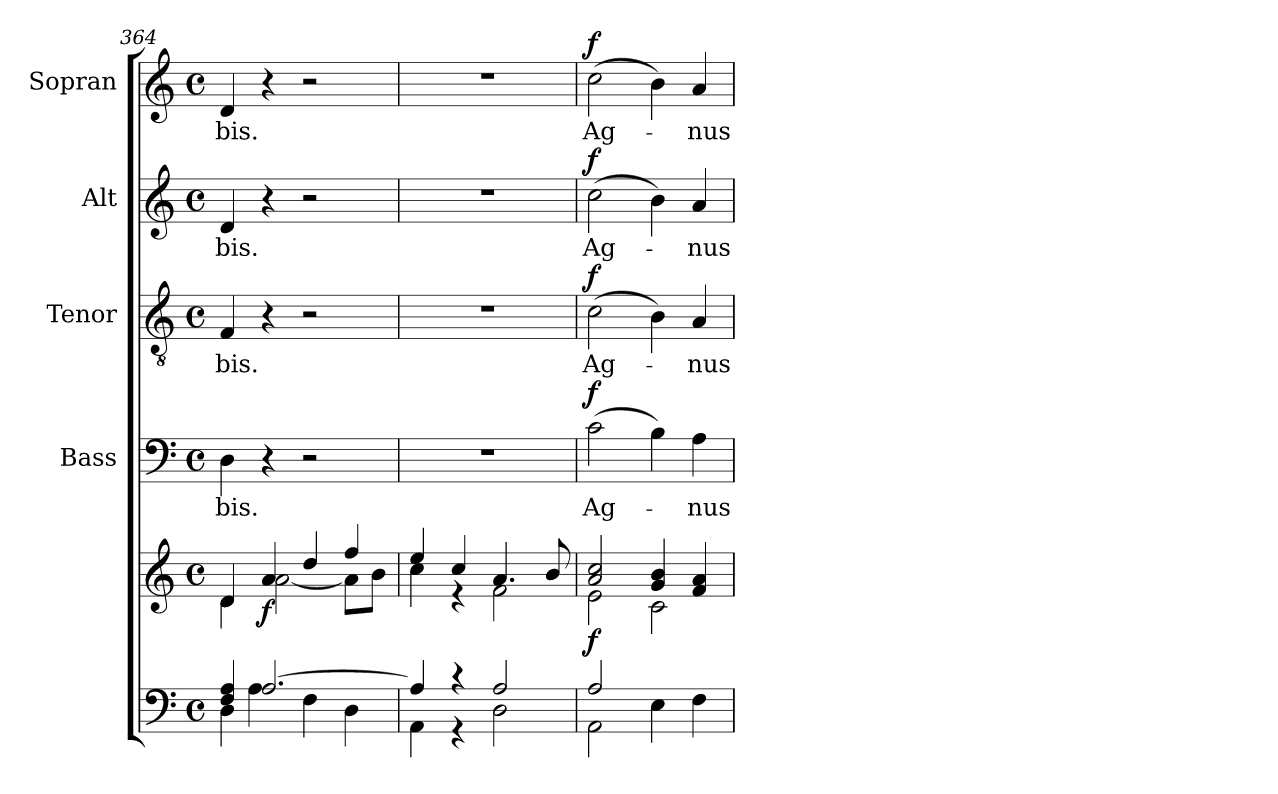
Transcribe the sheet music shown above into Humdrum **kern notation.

**kern	**kern	**dynam	**kern	**text	**dynam	**kern	**text	**dynam	**kern	**text	**dynam	**kern	**text	**dynam
*part5	*part5	*part5	*part4	*part4	*part4	*part3	*part3	*part3	*part2	*part2	*part2	*part1	*part1	*part1
*staff6	*staff5	*staff5/6	*staff4	*staff4	*staff4	*staff3	*staff3	*staff3	*staff2	*staff2	*staff2	*staff1	*staff1	*staff1
*	*	*	*I"Bass	*	*	*I"Tenor	*	*	*I"Alt	*	*	*I"Sopran	*	*
*	*	*	*I'B.	*	*	*I'T.	*	*	*I'A.	*	*	*I'S.	*	*
*clefF4	*clefG2	*	*clefF4	*	*	*clefGv2	*	*	*clefG2	*	*	*clefG2	*	*
*k[]	*k[]	*	*k[]	*	*	*k[]	*	*	*k[]	*	*	*k[]	*	*
*C:	*C:	*	*C:	*	*	*C:	*	*	*C:	*	*	*C:	*	*
*M4/4	*M4/4	*	*M4/4	*	*	*M4/4	*	*	*M4/4	*	*	*M4/4	*	*
*met(c)	*met(c)	*	*met(c)	*	*	*met(c)	*	*	*met(c)	*	*	*met(c)	*	*
=364	=364	=364	=364	=364	=364	=364	=364	=364	=364	=364	=364	=364	=364	=364
*^	*^	*	*	*	*	*	*	*	*	*	*	*	*	*
!	!	!	!	!	!	!LO:LY:b	!	!	!LO:LY:b	!	!	!LO:LY:b	!	!	!LO:LY:b	!
4F/ 4A/	4D\	4d/	4d\	.	4D\	-bis.	.	4F/	-bis.	.	4d/	-bis.	.	4d/	-bis.	.
!	!	!	!	!LO:DY:b	!	!	!	!	!	!	!	!	!	!	!	!
[>2.A/	4A\	4a/	[<2a\	f	4r	.	.	4r	.	.	4r	.	.	4r	.	.
.	4F\	4dd/	.	.	2r	.	.	2r	.	.	2r	.	.	2r	.	.
.	4D\	4ff/	8a\L]	.	.	.	.	.	.	.	.	.	.	.	.	.
.	.	.	8b\J	.	.	.	.	.	.	.	.	.	.	.	.	.
=365	=365	=365	=365	=365	=365	=365	=365	=365	=365	=365	=365	=365	=365	=365	=365	=365
4A/]	4AA\	4ee/	4cc\	.	1r	.	.	1r	.	.	1r	.	.	1r	.	.
4r	4r	4cc/	4re	.	.	.	.	.	.	.	.	.	.	.	.	.
2A/	2D\	4.a/	2f\	.	.	.	.	.	.	.	.	.	.	.	.	.
.	.	8b/	.	.	.	.	.	.	.	.	.	.	.	.	.	.
=366	=366	=366	=366	=366	=366	=366	=366	=366	=366	=366	=366	=366	=366	=366	=366	=366
!	!	!	!	!LO:DY:b	!	!LO:LY:b	!LO:DY:a	!	!LO:LY:b	!LO:DY:a	!	!LO:LY:b	!LO:DY:a	!	!LO:LY:b	!LO:DY:a
2A/	2AA\	2a/ 2cc/	2e\	f	(>2c\	Ag-	f	(>2c\	Ag-	f	(>2cc\	Ag-	f	(>2cc\	Ag-	f
2ryy	4E\	4g/ 4b/	2c\	.	4B\)	.	.	4B\)	.	.	4b\)	.	.	4b\)	.	.
!	!	!	!	!	!	!LO:LY:b	!	!	!LO:LY:b	!	!	!LO:LY:b	!	!	!LO:LY:b	!
.	4F\	4f/ 4a/	.	.	4A\	-nus	.	4A/	-nus	.	4a/	-nus	.	4a/	-nus	.
*v	*v	*	*	*	*	*	*	*	*	*	*	*	*	*	*	*
*	*v	*v	*	*	*	*	*	*	*	*	*	*	*	*	*
=	=	=	=	=	=	=	=	=	=	=	=	=	=	=
*-	*-	*-	*-	*-	*-	*-	*-	*-	*-	*-	*-	*-	*-	*-
